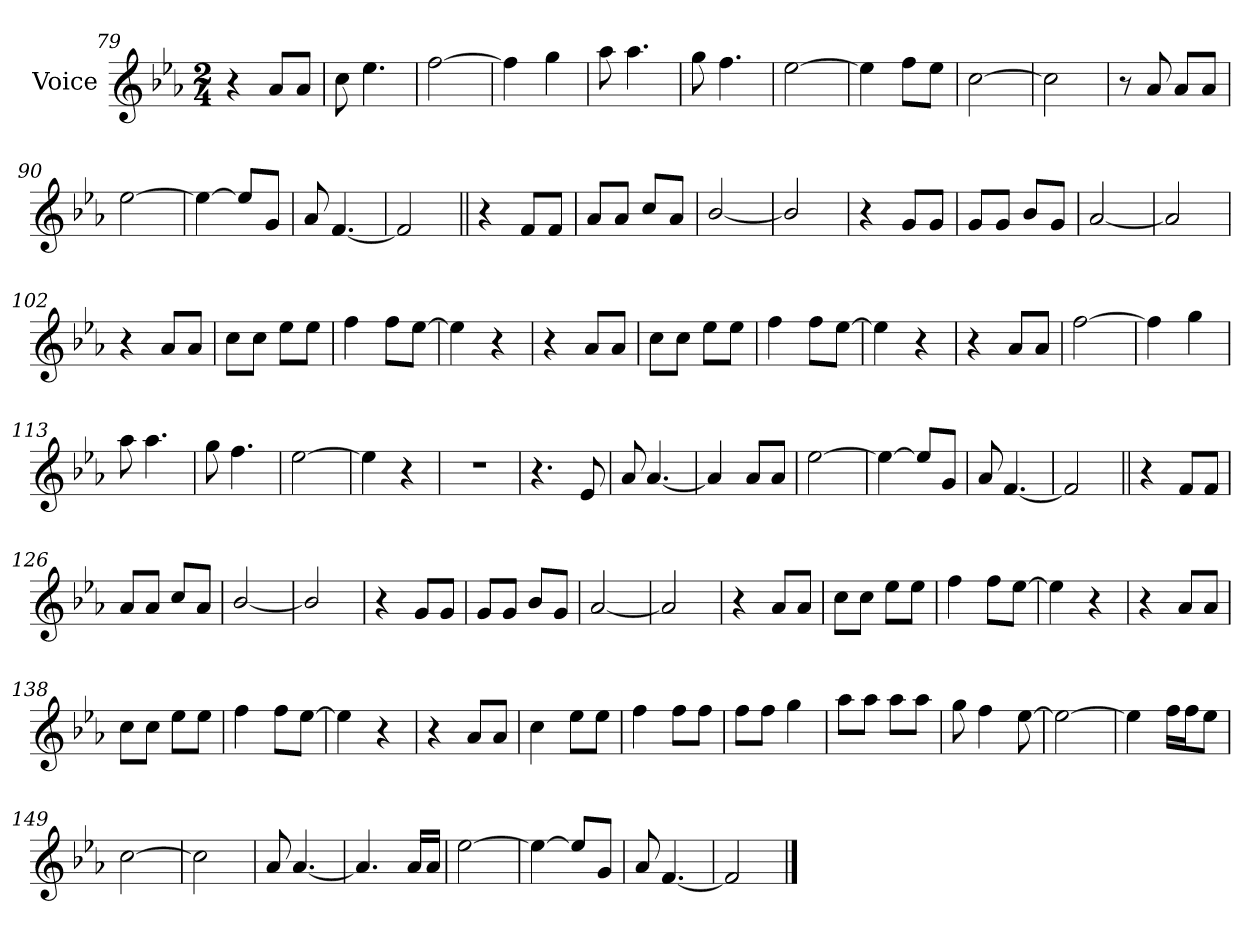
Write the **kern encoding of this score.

**kern
*part1
*staff1
*I"Voice
*I'Vc.
*clefG2
*ITrd1c2
*k[b-e-a-d-g-]
*M2/4
=79
4r
8g-/L
8g-/J
=80
8b-\
4.dd-\
=81
[2ee-\
=82
4ee-\]
4ff\
=83
8gg-\
4.gg-\
=84
8ff\
4.ee-\
=85
[2dd-\
=86
4dd-\]
8ee-\L
8dd-\J
=87
[2b-\
=88
2b-\]
=89
8r
8g-/
8g-/L
8g-/J
=90
[2dd-\
=91
4dd-\_
8dd-/L]
8f/J
=92
8g-/
[4.e-/
=93
2e-/]
=94||
4r
8e-/L
8e-/J
=95
8g-/L
8g-/J
8b-/L
8g-/J
=96
[2a-/
=97
2a-/]
=98
4r
8f/L
8f/J
=99
8f/L
8f/J
8a-/L
8f/J
=100
[2g-/
=101
2g-/]
=102
4r
8g-/L
8g-/J
=103
8b-\L
8b-\J
8dd-\L
8dd-\J
=104
4ee-\
8ee-\L
[8dd-\J
=105
4dd-\]
4r
=106
4r
8g-/L
8g-/J
=107
8b-\L
8b-\J
8dd-\L
8dd-\J
=108
4ee-\
8ee-\L
[8dd-\J
=109
4dd-\]
4r
=110
4r
8g-/L
8g-/J
=111
[2ee-\
=112
4ee-\]
4ff\
=113
8gg-\
4.gg-\
=114
8ff\
4.ee-\
=115
[2dd-\
=116
4dd-\]
4r
=117
2r
=118
4.r
8d-/
=119
8g-/
[4.g-/
=120
4g-/]
8g-/L
8g-/J
=121
[2dd-\
=122
4dd-\_
8dd-/L]
8f/J
=123
8g-/
[4.e-/
=124
2e-/]
=125||
4r
8e-/L
8e-/J
=126
8g-/L
8g-/J
8b-/L
8g-/J
=127
[2a-/
=128
2a-/]
=129
4r
8f/L
8f/J
=130
8f/L
8f/J
8a-/L
8f/J
=131
[2g-/
=132
2g-/]
=133
4r
8g-/L
8g-/J
=134
8b-\L
8b-\J
8dd-\L
8dd-\J
=135
4ee-\
8ee-\L
[8dd-\J
=136
4dd-\]
4r
=137
4r
8g-/L
8g-/J
=138
8b-\L
8b-\J
8dd-\L
8dd-\J
=139
4ee-\
8ee-\L
[8dd-\J
=140
4dd-\]
4r
=141
4r
8g-/L
8g-/J
=142
4b-\
8dd-\L
8dd-\J
=143
4ee-\
8ee-\L
8ee-\J
=144
8ee-\L
8ee-\J
4ff\
=145
8gg-\L
8gg-\J
8gg-\L
8gg-\J
=146
8ff\
4ee-\
[8dd-\
=147
2dd-\_
=148
4dd-\]
16ee-\LL
16ee-\J
8dd-\J
=149
[2b-\
=150
2b-\]
=151
8g-/
[4.g-/
=152
4.g-/]
16g-/LL
16g-/JJ
=153
[2dd-\
=154
4dd-\_
8dd-/L]
8f/J
=155
8g-/
[4.e-/
=156
2e-/]
==
*-
